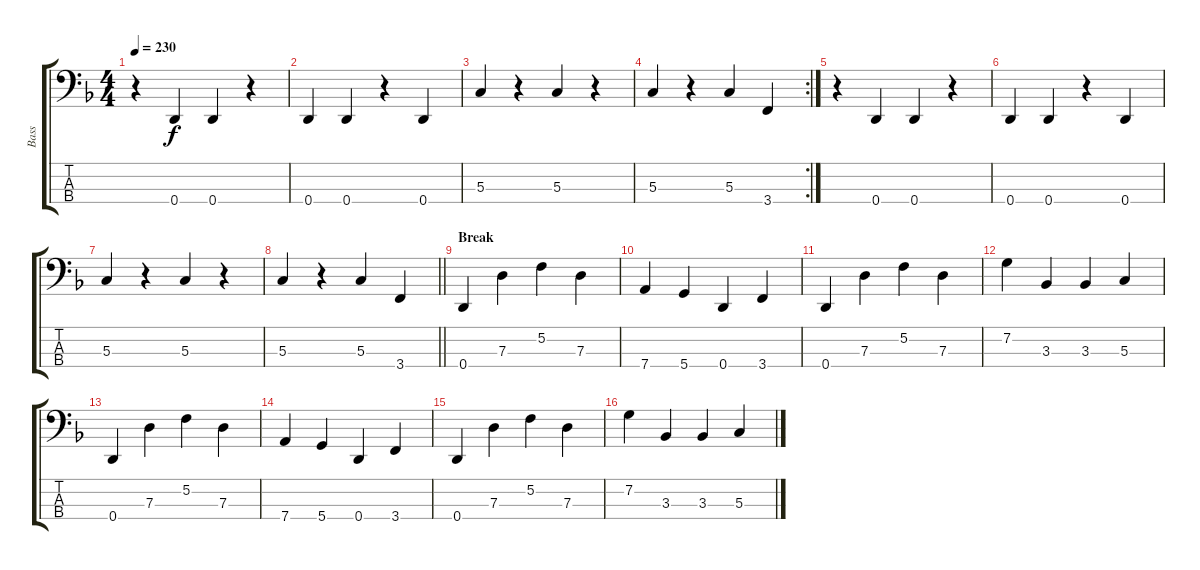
\track ("Bass" "Bass") {instrument electricbasspick}
\staff {score tabs}
\tuning (F2 C2 G1 D1) {hide}
\ts (4 4)
\tempo 230
\clef f4
\ks f
r.4{dy f} 0.4.4 0.4.4 r.4 |
0.4.4 0.4.4 r.4 0.4.4 |
5.3.4 r.4 5.3.4 r.4 |
\rc 2
5.3.4 r.4 5.3.4 3.4.4 |
r.4 0.4.4 0.4.4 r.4 |
0.4.4 0.4.4 r.4 0.4.4 |
5.3.4 r.4 5.3.4 r.4 |
\barLineRight lightlight
5.3.4 r.4 5.3.4 3.4.4 |
\section ("" "Break")
0.4.4 7.3.4 5.2.4 7.3.4 |
7.4.4 5.4.4 0.4.4 3.4.4 |
0.4.4 7.3.4 5.2.4 7.3.4 |
7.2.4 3.3.4 3.3.4 5.3.4 |
0.4.4 7.3.4 5.2.4 7.3.4 |
7.4.4 5.4.4 0.4.4 3.4.4 |
0.4.4 7.3.4 5.2.4 7.3.4 |
7.2.4 3.3.4 3.3.4 5.3.4
